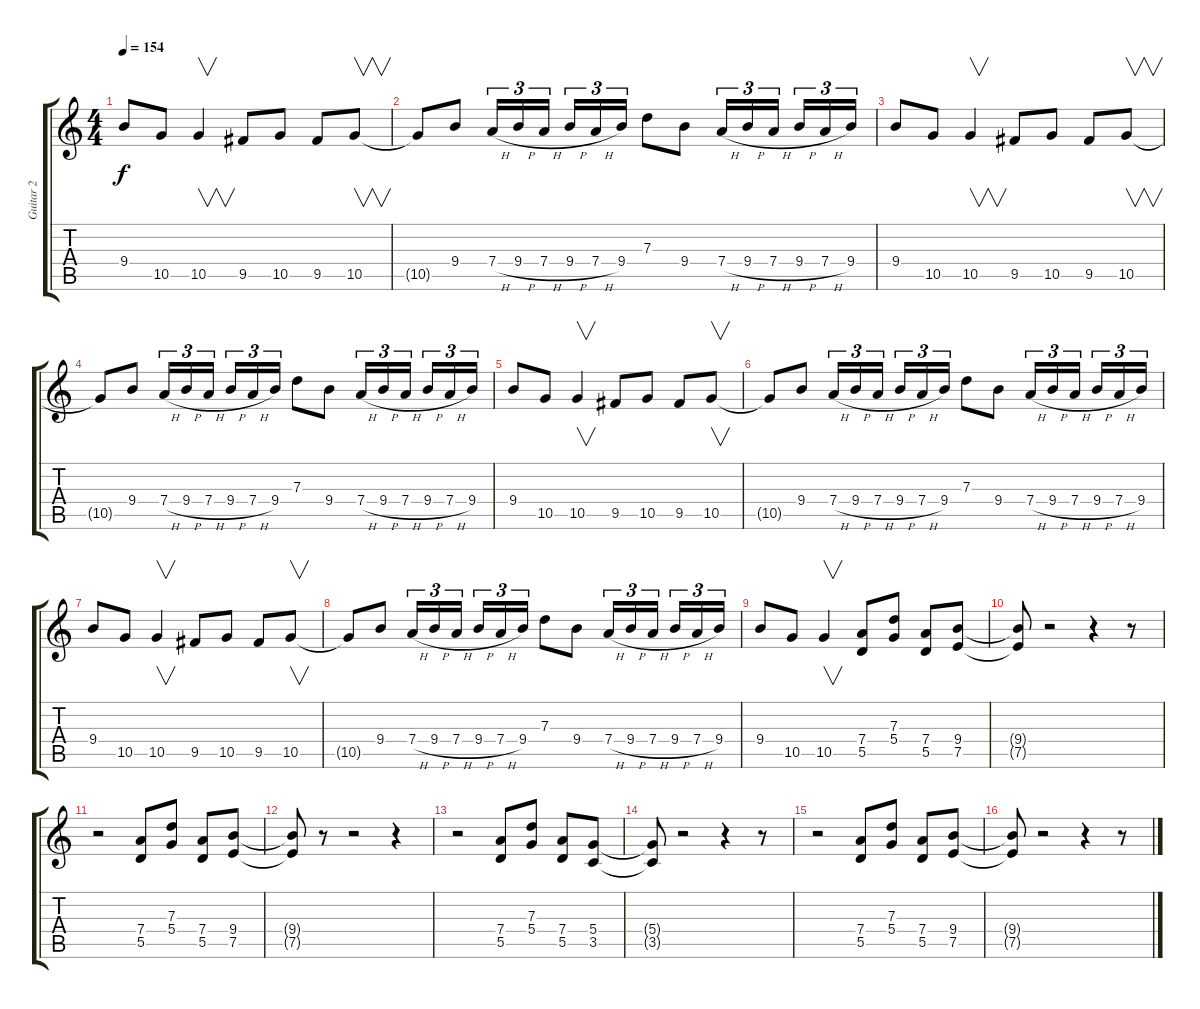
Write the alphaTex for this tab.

\track ("Guitar 2" "Guitar 2") {instrument distortionguitar}
\staff {score tabs}
\tuning (E4 B3 G3 D3 A2 E2) {hide}
\ts (4 4)
\tempo 154
\clef g2
\ks c
9.4.8{dy f} 10.5.8 10.5.4{v} 9.5.8 10.5.8 9.5.8 10.5.8{v} |
10.5{t}.8 9.4.8 7.4{h}.16{tu (3 2)} 9.4{h}.16{tu (3 2)} 7.4{h}.16{tu (3 2)} 9.4{h}.16{tu (3 2)} 7.4{h}.16{tu (3 2)} 9.4.16{tu (3 2)} 7.3.8 9.4.8 7.4{h}.16{tu (3 2)} 9.4{h}.16{tu (3 2)} 7.4{h}.16{tu (3 2)} 9.4{h}.16{tu (3 2)} 7.4{h}.16{tu (3 2)} 9.4.16{tu (3 2)} |
9.4.8 10.5.8 10.5.4{v} 9.5.8 10.5.8 9.5.8 10.5.8{v} |
10.5{t}.8 9.4.8 7.4{h}.16{tu (3 2)} 9.4{h}.16{tu (3 2)} 7.4{h}.16{tu (3 2)} 9.4{h}.16{tu (3 2)} 7.4{h}.16{tu (3 2)} 9.4.16{tu (3 2)} 7.3.8 9.4.8 7.4{h}.16{tu (3 2)} 9.4{h}.16{tu (3 2)} 7.4{h}.16{tu (3 2)} 9.4{h}.16{tu (3 2)} 7.4{h}.16{tu (3 2)} 9.4.16{tu (3 2)} |
9.4.8 10.5.8 10.5.4{v} 9.5.8 10.5.8 9.5.8 10.5.8{v} |
10.5{t}.8 9.4.8 7.4{h}.16{tu (3 2)} 9.4{h}.16{tu (3 2)} 7.4{h}.16{tu (3 2)} 9.4{h}.16{tu (3 2)} 7.4{h}.16{tu (3 2)} 9.4.16{tu (3 2)} 7.3.8 9.4.8 7.4{h}.16{tu (3 2)} 9.4{h}.16{tu (3 2)} 7.4{h}.16{tu (3 2)} 9.4{h}.16{tu (3 2)} 7.4{h}.16{tu (3 2)} 9.4.16{tu (3 2)} |
9.4.8 10.5.8 10.5.4{v} 9.5.8 10.5.8 9.5.8 10.5.8{v} |
10.5{t}.8 9.4.8 7.4{h}.16{tu (3 2)} 9.4{h}.16{tu (3 2)} 7.4{h}.16{tu (3 2)} 9.4{h}.16{tu (3 2)} 7.4{h}.16{tu (3 2)} 9.4.16{tu (3 2)} 7.3.8 9.4.8 7.4{h}.16{tu (3 2)} 9.4{h}.16{tu (3 2)} 7.4{h}.16{tu (3 2)} 9.4{h}.16{tu (3 2)} 7.4{h}.16{tu (3 2)} 9.4.16{tu (3 2)} |
9.4.8 10.5.8 10.5.4{v} (7.4 5.5).8 (7.3 5.4).8 (7.4 5.5).8 (9.4 7.5).8 |
(9.4{t} 7.5{t}).8 r.2 r.4 r.8 |
r.2 (7.4 5.5).8 (7.3 5.4).8 (7.4 5.5).8 (9.4 7.5).8 |
(9.4{t} 7.5{t}).8 r.8 r.2 r.4 |
r.2 (7.4 5.5).8 (7.3 5.4).8 (7.4 5.5).8 (5.4 3.5).8 |
(5.4{t} 3.5{t}).8 r.2 r.4 r.8 |
r.2 (7.4 5.5).8 (7.3 5.4).8 (7.4 5.5).8 (9.4 7.5).8 |
(9.4{t} 7.5{t}).8 r.2 r.4 r.8
